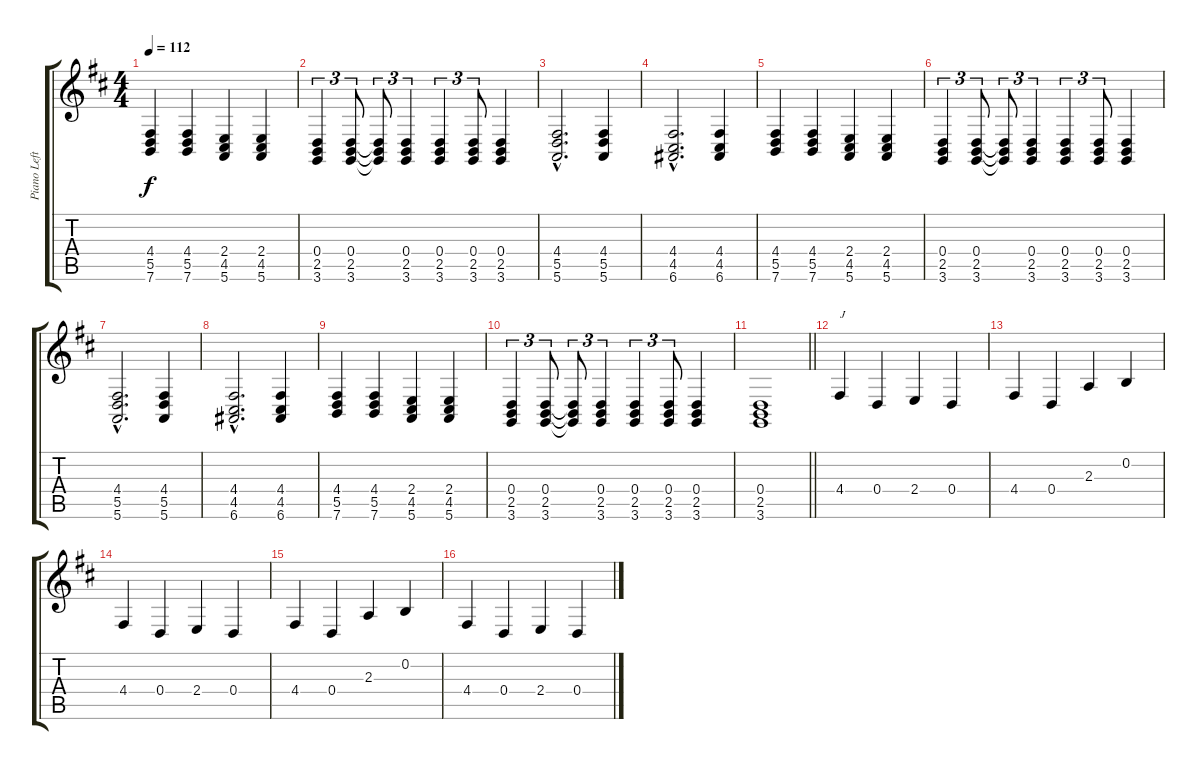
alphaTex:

\track ("Piano Left Hand " "Piano Left") {instrument acousticgrandpiano}
\staff {score tabs}
\tuning (E4 B3 G3 D3 A2 E2) {hide}
\ts (4 4)
\tempo 112
\clef g2
\ks d
(4.4 5.5 7.6).4{dy f} (4.4 5.5 7.6).4 (2.4 4.5 5.6).4 (2.4 4.5 5.6).4 |
(0.4 2.5 3.6).4{tu (3 2)} (0.4 2.5 3.6).8{tu (3 2)} (0.4{t} 2.5{t} 3.6{t}).8{tu (3 2)} (0.4 2.5 3.6).4{tu (3 2)} (0.4 2.5 3.6).4{tu (3 2)} (0.4 2.5 3.6).8{tu (3 2)} (0.4 2.5 3.6).4 |
(4.4{hac} 5.5{hac} 5.6{hac}).2{d} (4.4 5.5 5.6).4 |
(4.4{hac} 4.5{hac} 6.6{hac}).2{d} (4.4 4.5 6.6).4 |
(4.4 5.5 7.6).4 (4.4 5.5 7.6).4 (2.4 4.5 5.6).4 (2.4 4.5 5.6).4 |
(0.4 2.5 3.6).4{tu (3 2)} (0.4 2.5 3.6).8{tu (3 2)} (0.4{t} 2.5{t} 3.6{t}).8{tu (3 2)} (0.4 2.5 3.6).4{tu (3 2)} (0.4 2.5 3.6).4{tu (3 2)} (0.4 2.5 3.6).8{tu (3 2)} (0.4 2.5 3.6).4 |
(4.4{hac} 5.5{hac} 5.6{hac}).2{d} (4.4 5.5 5.6).4 |
(4.4{hac} 4.5{hac} 6.6{hac}).2{d} (4.4 4.5 6.6).4 |
(4.4 5.5 7.6).4 (4.4 5.5 7.6).4 (2.4 4.5 5.6).4 (2.4 4.5 5.6).4 |
(0.4 2.5 3.6).4{tu (3 2)} (0.4 2.5 3.6).8{tu (3 2)} (0.4{t} 2.5{t} 3.6{t}).8{tu (3 2)} (0.4 2.5 3.6).4{tu (3 2)} (0.4 2.5 3.6).4{tu (3 2)} (0.4 2.5 3.6).8{tu (3 2)} (0.4 2.5 3.6).4 |
\barLineRight lightlight
(0.4 2.5 3.6).1 |
4.4.4{txt "J"} 0.4.4 2.4.4 0.4.4 |
4.4.4 0.4.4 2.3.4 0.2.4 |
4.4.4 0.4.4 2.4.4 0.4.4 |
4.4.4 0.4.4 2.3.4 0.2.4 |
4.4.4 0.4.4 2.4.4 0.4.4
